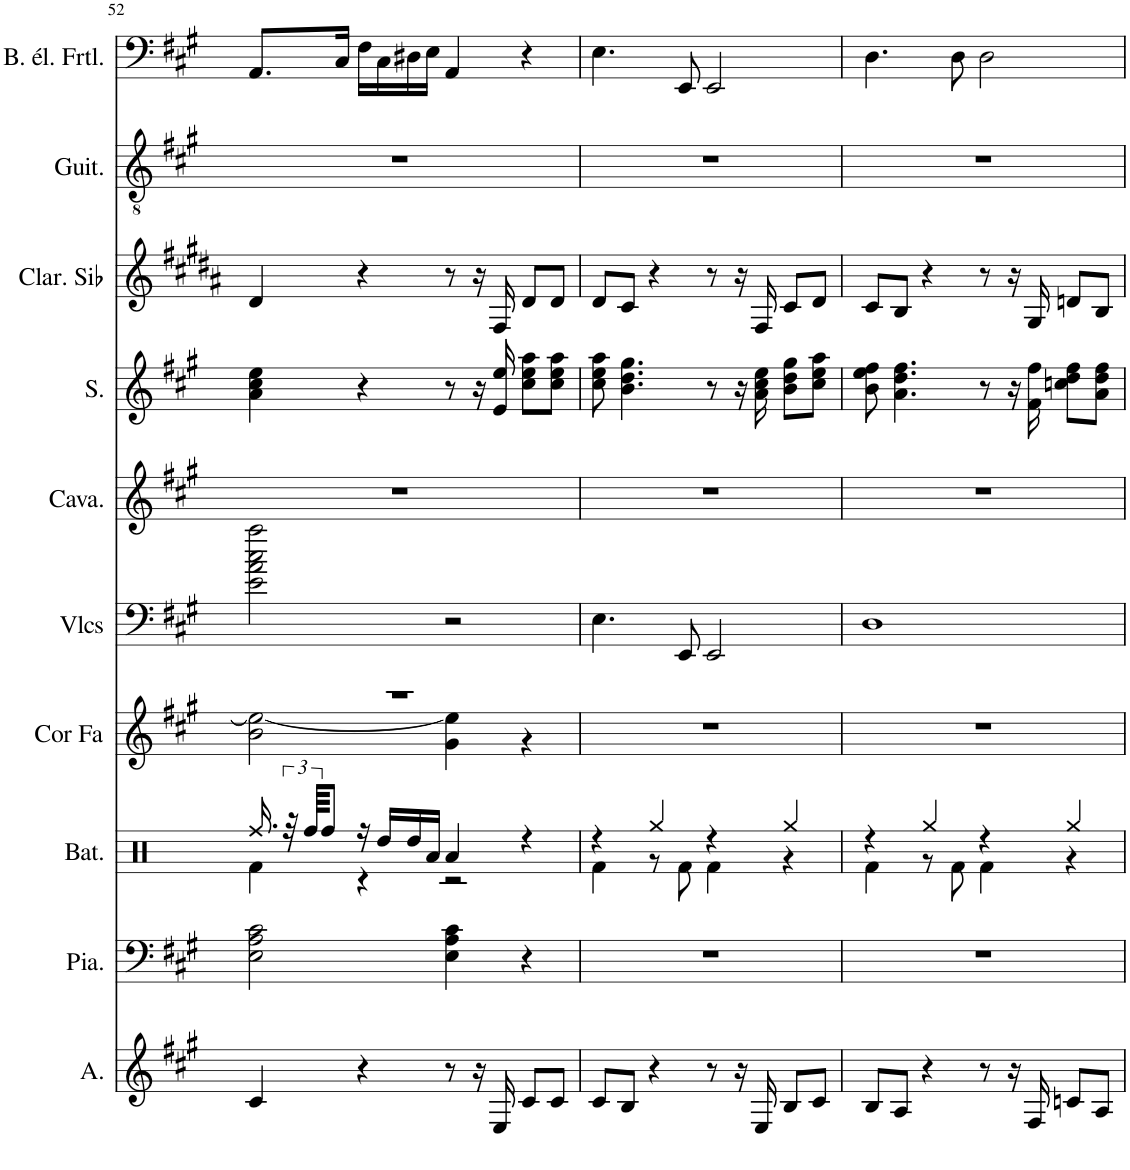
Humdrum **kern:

**kern	**kern	**kern	**kern	**kern	**kern	**kern	**kern	**kern	**kern
*part10	*part9	*part8	*part7	*part6	*part5	*part4	*part3	*part2	*part1
*staff10	*staff9	*staff8	*staff7	*staff6	*staff5	*staff4	*staff3	*staff2	*staff1
*I"Alto, Choir Aahs	*I"Piano, Bright Acoustic Piano	*I"Batterie, Drums	*I"Cor en Fa, French Horn	*I"Violoncelles, String Ensemble 1	*I"Cavaquinho, Acoustic Guitar (steel)	*I"Soprano, Choir Aahs	*I"Clarinette en Sib	*I"Guitare classique, Acoustic Guitar (nylon)	*I"Basse électrique fretless, Fretless Bass
*I'A.	*I'Pia.	*I'Bat.	*I'Cor Fa	*I'Vlcs	*I'Cava.	*I'S.	*I'Clar. Sib	*I'Guit.	*I'B. él. Frtl.
!!LO:PB:g=z
*clefG2	*clefF4	*clefX	*clefG2	*clefF4	*clefG2	*clefG2	*clefG2	*clefGv2	*clefF4
*	*	*	*Trd4c7	*	*	*	*Trd1c2	*	*Trd7c12
*k[f#c#g#]	*k[f#c#g#]	*k[]	*k[f#c#g#]	*k[f#c#g#]	*k[f#c#g#]	*k[f#c#g#]	*k[f#c#g#d#a#]	*k[f#c#g#]	*k[f#c#g#]
*M4/4	*M4/4	*M4/4	*M4/4	*M4/4	*M4/4	*M4/4	*M4/4	*M4/4	*M4/4
=52	=52	=52	=52	=52	=52	=52	=52	=52	=52
*	*	*^	*^	*	*	*	*	*	*
4c#/	2E\ 2A\ 2c#\	16.Rff/	4Rf\	1r	2b\ 2ee\_	2e\ 2a\ 2cc#\ 2aa\	1r	4a\ 4cc#\ 4ee\	4d#/	1r	8.AA/L
.	.	48r	.	.	.	.	.	.	.	.	.
.	.	96Rff/KKKL	.	.	.	.	.	.	.	.	.
.	.	8Rff/J	.	.	.	.	.	.	.	.	.
.	.	.	.	.	.	.	.	.	.	.	16C#/Jk
4r	.	16r	4r	.	.	.	.	4r	4r	.	16F#\LL
.	.	16Rdd/LL	.	.	.	.	.	.	.	.	16C#\
.	.	16Rdd/	.	.	.	.	.	.	.	.	16D#X\
.	.	16Ra/JJ	.	.	.	.	.	.	.	.	16E\JJ
8r	4E\ 4A\ 4c#\	4Ra/	2r	.	4g#\ 4ee\]	2r	.	8r	8r	.	4AA/
16r	.	.	.	.	.	.	.	16r	16r	.	.
16E/	.	.	.	.	.	.	.	16e/ 16ee/	16F#/	.	.
8c#/L	4r	4r	.	.	4r	.	.	8cc#\ 8ee\ 8aa\L	8d#/L	.	4r
8c#/J	.	.	.	.	.	.	.	8cc#\ 8ee\ 8aa\J	8d#/J	.	.
*	*	*	*	*v	*v	*	*	*	*	*	*
=53	=53	=53	=53	=53	=53	=53	=53	=53	=53	=53
8c#/L	1r	4r	4Rf\	1r	4.E\	1r	8cc#\ 8ee\ 8aa\	8d#/L	1r	4.E\
8B/J	.	.	.	.	.	.	4.b\ 4.dd\ 4.gg#\	8c#/J	.	.
4r	.	4Rgg/	8r	.	.	.	.	4r	.	.
.	.	.	8Rf\	.	8EE/	.	.	.	.	8EE/
8r	.	4r	4Rf\	.	2EE/	.	8r	8r	.	2EE/
16r	.	.	.	.	.	.	16r	16r	.	.
16E/	.	.	.	.	.	.	16a\ 16cc#\ 16ee\	16F#/	.	.
8B/L	.	4Rgg/	4r	.	.	.	8b\ 8dd\ 8gg#\L	8c#/L	.	.
8c#/J	.	.	.	.	.	.	8cc#\ 8ee\ 8aa\J	8d#/J	.	.
=54	=54	=54	=54	=54	=54	=54	=54	=54	=54	=54
8B/L	1r	4r	4Rf\	1r	1D	1r	8b\ 8ee\ 8ff#\	8c#/L	1r	4.D\
8A/J	.	.	.	.	.	.	4.a\ 4.dd\ 4.ff#\	8B/J	.	.
4r	.	4Rgg/	8r	.	.	.	.	4r	.	.
.	.	.	8Rf\	.	.	.	.	.	.	8D\
8r	.	4r	4Rf\	.	.	.	8r	8r	.	2D\
16r	.	.	.	.	.	.	16r	16r	.	.
16F#/	.	.	.	.	.	.	16f#\ 16ff#\	16G#/	.	.
8cn/L	.	4Rgg/	4r	.	.	.	8ccn\ 8dd\ 8ff#\L	8dn/L	.	.
8A/J	.	.	.	.	.	.	8a\ 8dd\ 8ff#\J	8B/J	.	.
*	*	*v	*v	*	*	*	*	*	*	*
=	=	=	=	=	=	=	=	=	=
*-	*-	*-	*-	*-	*-	*-	*-	*-	*-
